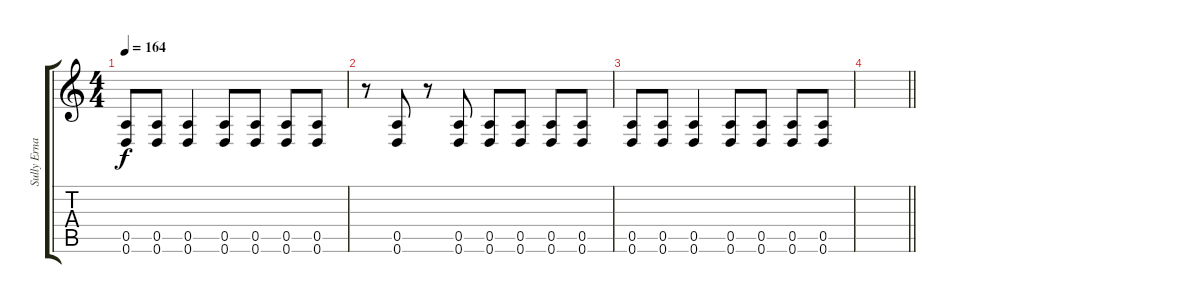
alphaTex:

\track ("Sully Erna" "Sully Erna") {instrument distortionguitar}
\staff {score tabs}
\tuning (E4 B3 G3 D3 A2 D2) {hide}
\ts (4 4)
\tempo 164
\clef g2
\ks c
(0.5 0.6).8{dy f} (0.5 0.6).8 (0.5 0.6).4 (0.5 0.6).8 (0.5 0.6).8 (0.5 0.6).8 (0.5 0.6).8 |
r.8 (0.5 0.6).8 r.8 (0.5 0.6).8 (0.5 0.6).8 (0.5 0.6).8 (0.5 0.6).8 (0.5 0.6).8 |
(0.5 0.6).8 (0.5 0.6).8 (0.5 0.6).4 (0.5 0.6).8 (0.5 0.6).8 (0.5 0.6).8 (0.5 0.6).8 |
\barLineRight lightlight
